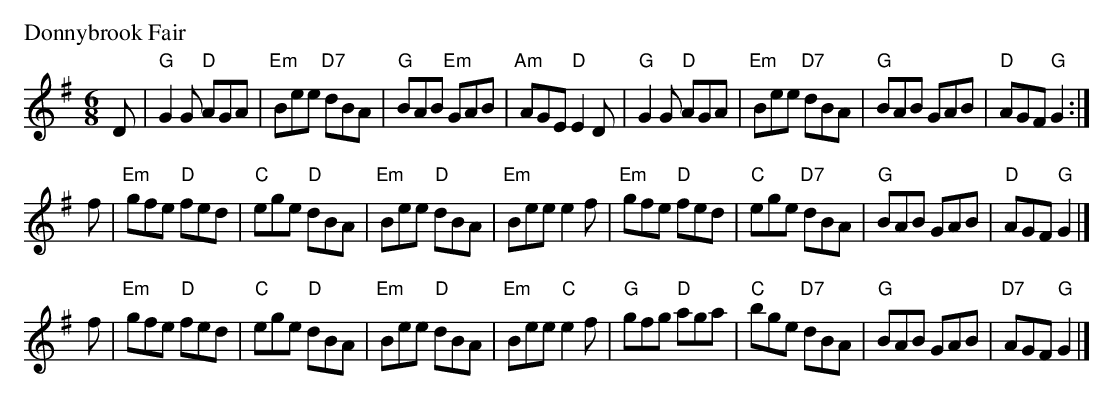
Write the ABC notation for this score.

X:1
M:6/8
L:1/8
P: Donnybrook Fair
K:G
D | "G"G2G "D"AGA | "Em"Bee "D7"dBA |  "G"BAB "Em"GAB |"Am"AGE "D"E2D \
  | "G"G2G "D"AGA | "Em"Bee "D7"dBA |  "G"BAB     GAB | "D"AGF "G"G2 :|
f |"Em"gfe "D"fed |  "C"ege  "D"dBA | "Em"Bee  "D"dBA |"Em"Bee    e2f \
  |"Em"gfe "D"fed |  "C"ege "D7"dBA |  "G"BAB     GAB | "D"AGF "G"G2 |]
f |"Em"gfe "D"fed |  "C"ege  "D"dBA | "Em"Bee  "D"dBA |"Em"Bee "C"e2f \
  | "G"gfg "D"aga |  "C"bge "D7"dBA |  "G"BAB     GAB |"D7"AGF "G"G2 |]
